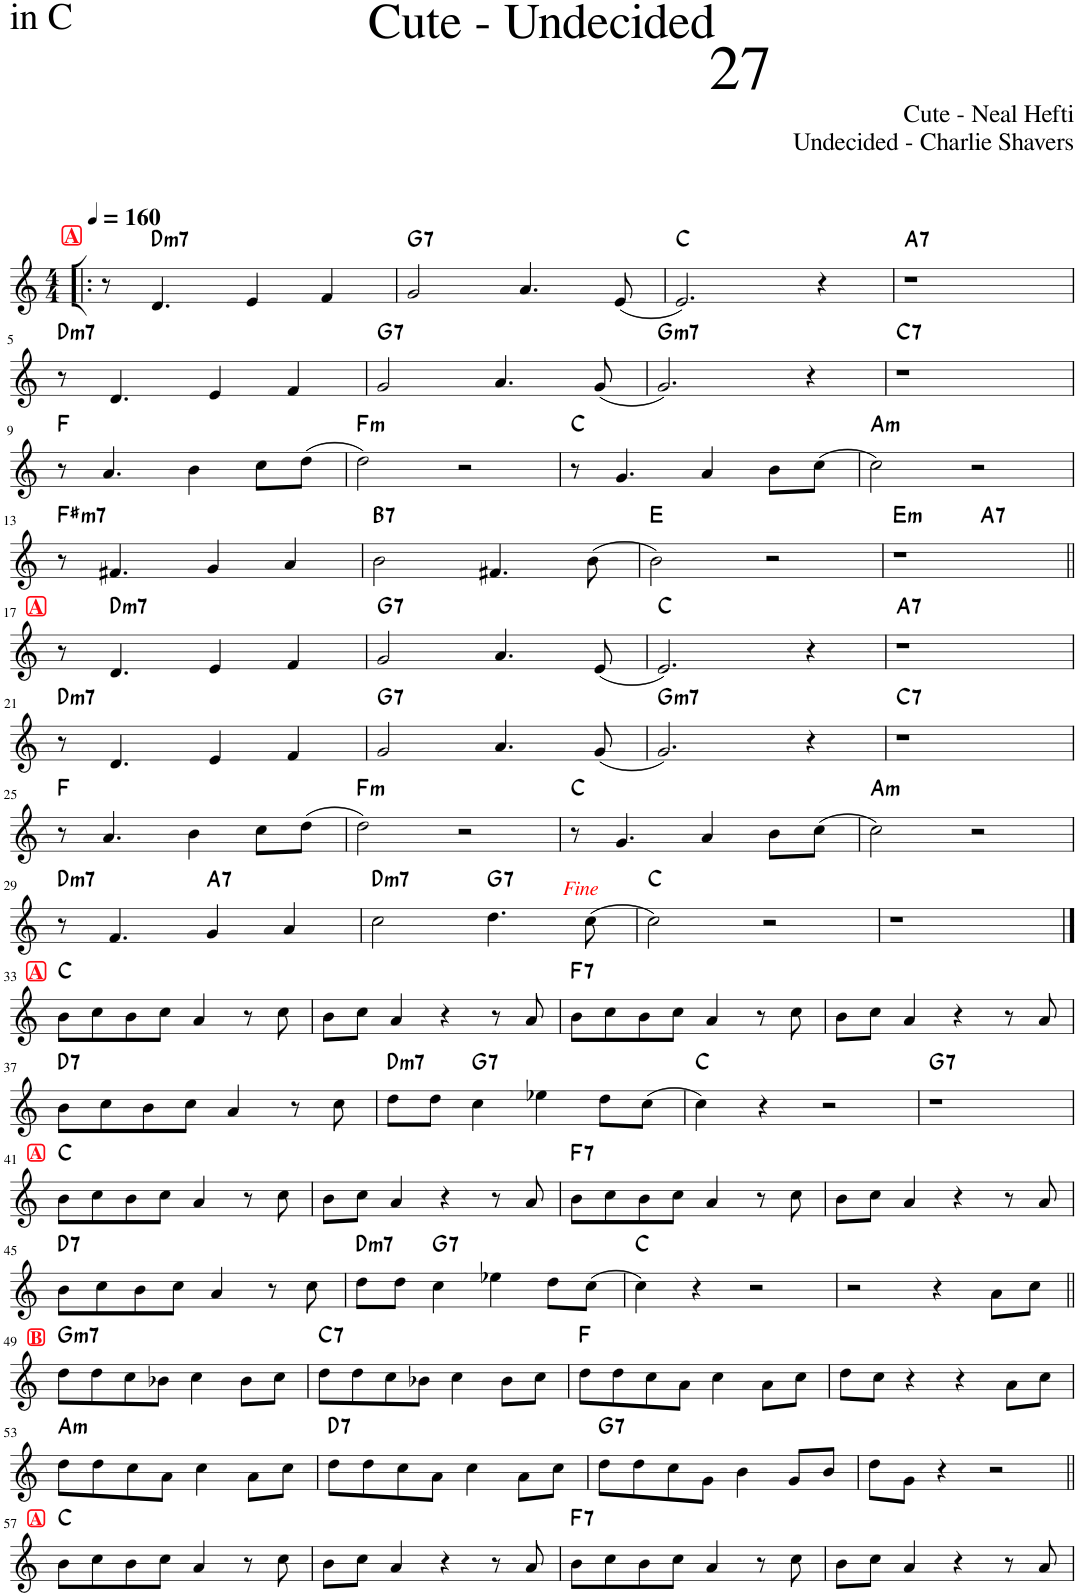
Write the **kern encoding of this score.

**kern	**harte
*part1	*part1
*staff1	*
*I"Piano	*
*I'Pno.	*
*clefG2	*
*k[]	*
*M4/4	*
*MM160	*
!!LO:REH:place=s1:a:B:cj:color=#FF0913:t=A
=1!|:	=1!|:
8r	.
!	!LO:H:kt=m7
4.d/	D:min7
4e/	.
4f/	.
=2	=2
!	!LO:H:kt=7
2g/	G:7
4.a/	.
(8e/	.
=3	=3
2.e/)	C:maj
4r	.
=4	=4
!	!LO:H:kt=7
1r	A:7
!!LO:LB:g=z
=5	=5
!	!LO:H:kt=m7
8r	D:min7
4.d/	.
4e/	.
4f/	.
=6	=6
!	!LO:H:kt=7
2g/	G:7
4.a/	.
(8g/	.
=7	=7
!	!LO:H:kt=m7
2.g/)	G:min7
4r	.
=8	=8
!	!LO:H:kt=7
1r	C:7
!!LO:LB:g=z
=9	=9
8r	F:maj
4.a/	.
4b\	.
8cc\L	.
(8dd\J	.
=10	=10
!	!LO:H:kt=m
2dd\)	F:min
2r	.
=11	=11
8r	C:maj
4.g/	.
4a/	.
8b\L	.
(8cc\J	.
=12	=12
!	!LO:H:kt=m
2cc\)	A:min
2r	.
!!LO:LB:g=z
=13	=13
!	!LO:H:kt=m7
8r	F#:min7
4.f#X/	.
4g/	.
4a/	.
=14	=14
!	!LO:H:kt=7
2b\	B:7
4.f#X/	.
(8b\	.
=15	=15
2b\)	E:maj
2r	.
=16	=16
!	!LO:H:kt=m
*^	*
1r	2ryy	E:min
!	!	!LO:H:kt=7
.	2ryy	A:7
*v	*v	*
!!LO:LB:g=z
!!LO:REH:place=s1:a:B:cj:color=#FF0913:t=A
=17||	=17||
8r	.
!	!LO:H:kt=m7
4.d/	D:min7
4e/	.
4f/	.
=18	=18
!	!LO:H:kt=7
2g/	G:7
4.a/	.
(8e/	.
=19	=19
2.e/)	C:maj
4r	.
=20	=20
!	!LO:H:kt=7
1r	A:7
!!LO:LB:g=z
=21	=21
!	!LO:H:kt=m7
8r	D:min7
4.d/	.
4e/	.
4f/	.
=22	=22
!	!LO:H:kt=7
2g/	G:7
4.a/	.
(8g/	.
=23	=23
!	!LO:H:kt=m7
2.g/)	G:min7
4r	.
=24	=24
!	!LO:H:kt=7
1r	C:7
!!LO:LB:g=z
=25	=25
8r	F:maj
4.a/	.
4b\	.
8cc\L	.
(8dd\J	.
=26	=26
!	!LO:H:kt=m
2dd\)	F:min
2r	.
=27	=27
8r	C:maj
4.g/	.
4a/	.
8b\L	.
(8cc\J	.
=28	=28
!	!LO:H:kt=m
2cc\)	A:min
2r	.
!!LO:LB:g=z
=29	=29
!	!LO:H:kt=m7
8r	D:min7
4.f/	.
!	!LO:H:kt=7
4g/	A:7
4a/	.
=30	=30
!	!LO:H:kt=m7
2cc\	D:min7
!	!LO:H:kt=7
4.dd\	G:7
(8cc\	.
=31	=31
2cc\)	C:maj
2r	.
=32	=32
1r	.
!!LO:LB:g=z
!!LO:REH:place=s1:a:B:cj:color=#FF0913:t=A
==33	==33
8b\L	C:maj
8cc\	.
8b\	.
8cc\J	.
4a/	.
8r	.
8cc\	.
=34	=34
8b\L	.
8cc\J	.
4a/	.
4r	.
8r	.
8a/	.
=35	=35
!	!LO:H:kt=7
8b\L	F:7
8cc\	.
8b\	.
8cc\J	.
4a/	.
8r	.
8cc\	.
=36	=36
8b\L	.
8cc\J	.
4a/	.
4r	.
8r	.
8a/	.
!!LO:LB:g=z
=37	=37
!	!LO:H:kt=7
8b\L	D:7
8cc\	.
8b\	.
8cc\J	.
4a/	.
8r	.
8cc\	.
=38	=38
!	!LO:H:kt=m7
8dd\L	D:min7
8dd\J	.
!	!LO:H:kt=7
4cc\	G:7
4ee-X\	.
8dd\L	.
(8cc\J	.
=39	=39
4cc\)	C:maj
4r	.
2r	.
=40	=40
!	!LO:H:kt=7
1r	G:7
!!LO:LB:g=z
!!LO:REH:place=s1:a:B:cj:color=#FF0913:fs=11:t=A
=41	=41
8b\L	C:maj
8cc\	.
8b\	.
8cc\J	.
4a/	.
8r	.
8cc\	.
=42	=42
8b\L	.
8cc\J	.
4a/	.
4r	.
8r	.
8a/	.
=43	=43
!	!LO:H:kt=7
8b\L	F:7
8cc\	.
8b\	.
8cc\J	.
4a/	.
8r	.
8cc\	.
=44	=44
8b\L	.
8cc\J	.
4a/	.
4r	.
8r	.
8a/	.
!!LO:LB:g=z
=45	=45
!	!LO:H:kt=7
8b\L	D:7
8cc\	.
8b\	.
8cc\J	.
4a/	.
8r	.
8cc\	.
=46	=46
!	!LO:H:kt=m7
8dd\L	D:min7
8dd\J	.
!	!LO:H:kt=7
4cc\	G:7
4ee-X\	.
8dd\L	.
(8cc\J	.
=47	=47
4cc\)	C:maj
4r	.
2r	.
=48	=48
2r	.
4r	.
8a\L	.
8cc\J	.
!!LO:LB:g=z
!!LO:REH:place=s1:a:B:cj:color=#FF0913:fs=11:t=B
=49||	=49||
!	!LO:H:kt=m7
8dd\L	G:min7
8dd\	.
8cc\	.
8b-X\J	.
4cc\	.
8b-\L	.
8cc\J	.
=50	=50
!	!LO:H:kt=7
8dd\L	C:7
8dd\	.
8cc\	.
8b-X\J	.
4cc\	.
8b-\L	.
8cc\J	.
=51	=51
8dd\L	F:maj
8dd\	.
8cc\	.
8a\J	.
4cc\	.
8a\L	.
8cc\J	.
=52	=52
8dd\L	.
8cc\J	.
4r	.
4r	.
8a\L	.
8cc\J	.
!!LO:LB:g=z
=53	=53
!	!LO:H:kt=m
8dd\L	A:min
8dd\	.
8cc\	.
8a\J	.
4cc\	.
8a\L	.
8cc\J	.
=54	=54
!	!LO:H:kt=7
8dd\L	D:7
8dd\	.
8cc\	.
8a\J	.
4cc\	.
8a\L	.
8cc\J	.
=55	=55
!	!LO:H:kt=7
8dd\L	G:7
8dd\	.
8cc\	.
8g\J	.
4b\	.
8g/L	.
8b/J	.
=56	=56
8dd\L	.
8g\J	.
4r	.
2r	.
!!LO:LB:g=z
!!LO:REH:place=s1:a:B:cj:color=#FF0913:fs=11:t=A
=57||	=57||
8b\L	C:maj
8cc\	.
8b\	.
8cc\J	.
4a/	.
8r	.
8cc\	.
=58	=58
8b\L	.
8cc\J	.
4a/	.
4r	.
8r	.
8a/	.
=59	=59
!	!LO:H:kt=7
8b\L	F:7
8cc\	.
8b\	.
8cc\J	.
4a/	.
8r	.
8cc\	.
=60	=60
8b\L	.
8cc\J	.
4a/	.
4r	.
8r	.
8a/	.
=	=
*-	*-
